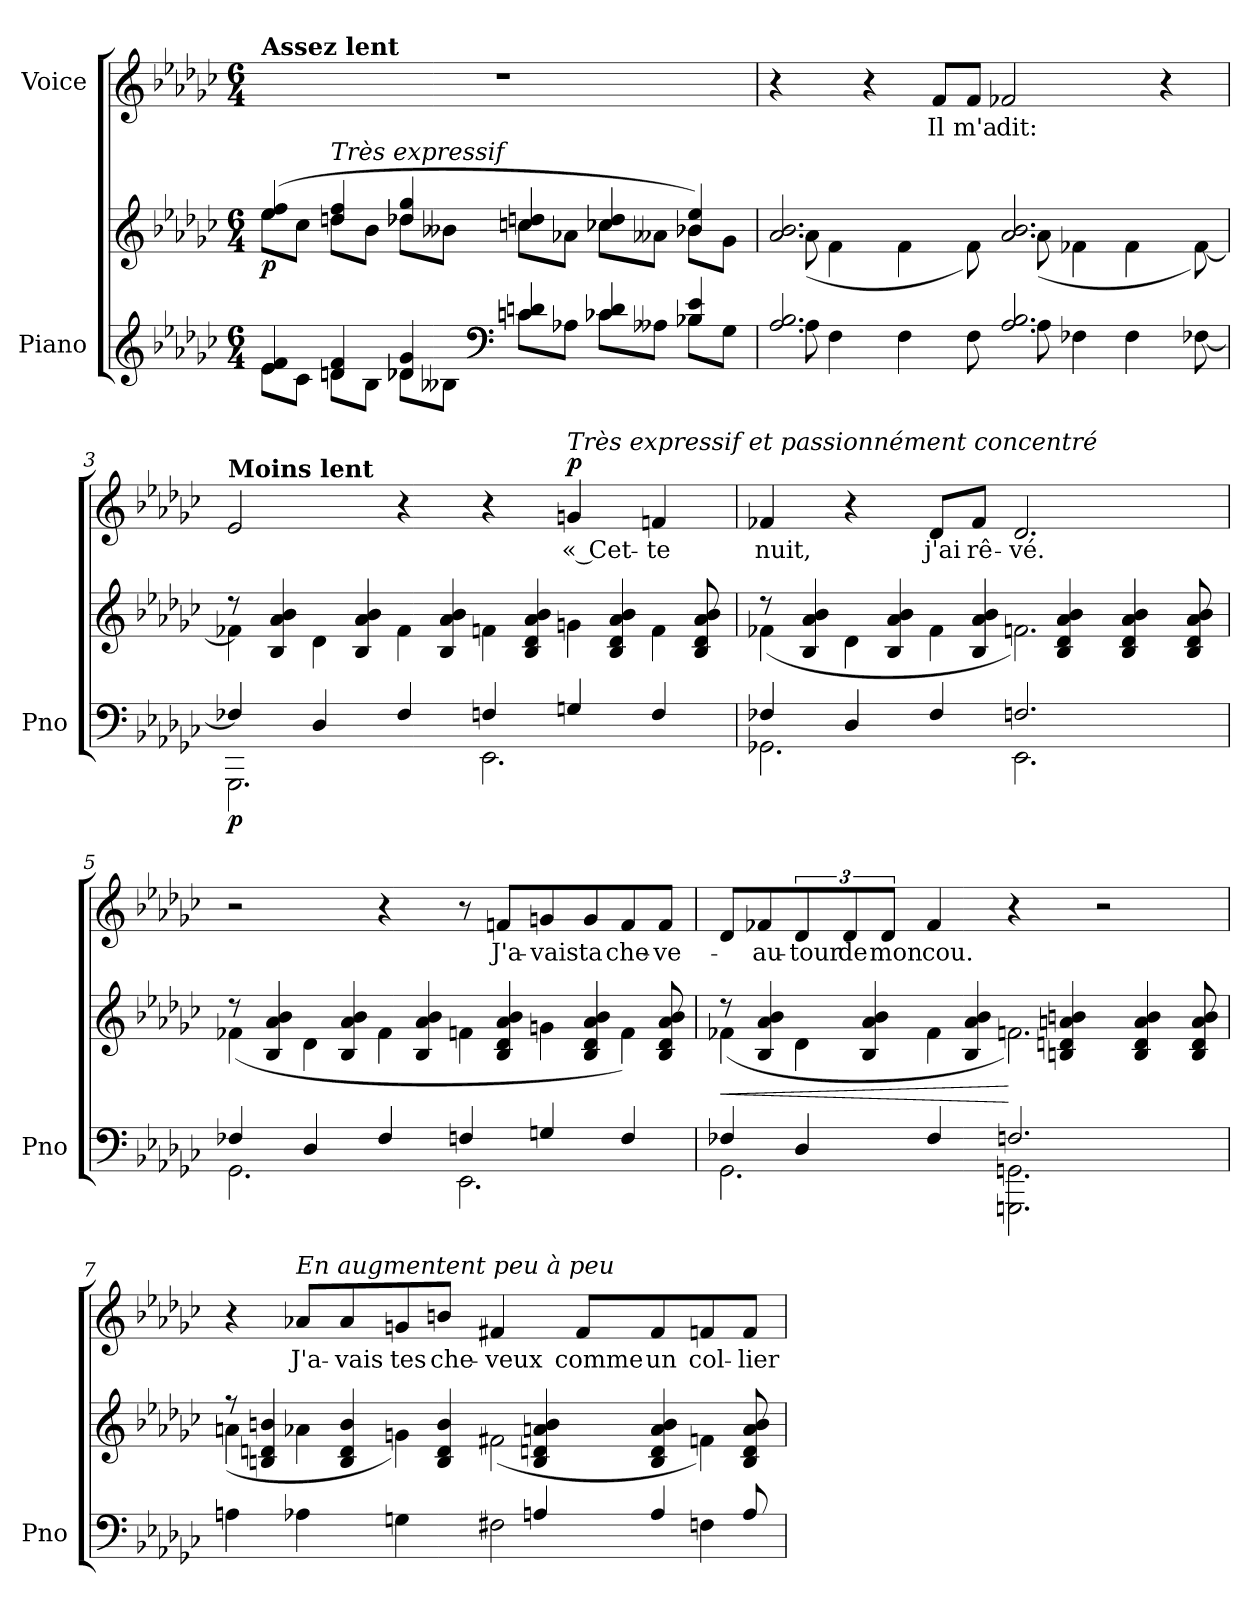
**kern	**kern	**dynam	**kern	**text	**dynam
*part2	*part2	*part2	*part1	*part1	*part1
*staff3	*staff2	*staff2/3	*staff1	*staff1	*staff1
*I"Piano	*	*	*I"Voice	*	*
*I'Pno	*	*	*	*	*
*clefG2	*clefG2	*	*clefG2	*	*
*k[b-e-a-d-g-c-]	*k[b-e-a-d-g-c-]	*	*k[b-e-a-d-g-c-]	*	*
*M6/4	*M6/4	*	*M6/4	*	*
=1	=1	=1	=1	=1	=1
*^	*^	*	*	*	*
!	!	!	!	!	!LO:TX:a:B:t=Assez lent	!	!
!	!	!	!	!LO:DY:b	!	!	!
4e-/ 4f/	8e-\L	(4ee-/ 4ff/	8ee-\L	p	1.r	.	.
.	8c-\J	.	8cc-\J	.	.	.	.
!	!	!LO:TX:i:t=Très expressif	!	!	!	!	!
4dn/ 4f/	8dn\L	4ddn/ 4ff/	8dd\L	.	.	.	.
.	8B-\J	.	8b-\J	.	.	.	.
4d-X/ 4g-/	8d-\L	4dd-X/ 4gg-/	8dd-\L	.	.	.	.
.	8B--X\J	.	8b--X\J	.	.	.	.
*clefF4	*	*	*	*	*	*	*
4cn/ 4dn/	8cn\L	4ccn/ 4ddn/	8ccn\L	.	.	.	.
.	8A-X\J	.	8a-X\J	.	.	.	.
4c-X/ 4d/	8c-\L	4cc-X/ 4dd/	8cc-\L	.	.	.	.
.	8A--X\J	.	8a--X\J	.	.	.	.
4B-X/ 4e-/	8B-\L	4b-X/ 4ee-/)	8b-\L	.	.	.	.
.	8G-\J	.	8g-\J	.	.	.	.
=2	=2	=2	=2	=2	=2	=2	=2
2.A-/ 2.B-/	8A-\	2.a-/ 2.b-/	(8a-\	.	4r	.	.
.	4F\	.	4f\	.	.	.	.
.	.	.	.	.	4r	.	.
.	4F\	.	4f\	.	.	.	.
.	.	.	.	.	8f/L	Il	.
.	8F\	.	8f\)	.	8f/J	m'a	.
2.A-/ 2.B-/	8A-\	2.a-/ 2.b-/	(8a-\	.	2f-X/	dit:	.
.	4F-X\	.	4f-X\	.	.	.	.
.	4F-\	.	4f-\	.	.	.	.
.	.	.	.	.	4r	.	.
.	[8F-X\	.	[8f-\)	.	.	.	.
=3	=3	=3	=3	=3	=3	=3	=3
!	!	!	!	!	!LO:TX:a:B:t=Moins lent	!	!
!	!	!	!	!LO:DY:b=2	!	!	!
2.GGG-\	4F-X/]	8r	4f-X\]	p	2e-/	.	.
.	.	4B-/ 4a-/ 4b-/	.	.	.	.	.
.	4D-/	.	4d-\	.	.	.	.
.	.	4B-/ 4a-/ 4b-/	.	.	.	.	.
.	4F-/	.	4f-\	.	4r	.	.
.	.	4B-/ 4a-/ 4b-/	.	.	.	.	.
2.EE-\	4Fn/	.	4fn\	.	4r	.	.
.	.	4B-/ 4d-/ 4a-/ 4b-/	.	.	.	.	.
!	!	!	!	!	!LO:TX:i:t=Très expressif et passionnément concentré	!	!
!	!	!	!	!	!	!	!LO:DY:b
.	4Gn/	.	4gn\	.	4gn/	« Cet-	p
.	.	4B-/ 4d-/ 4a-/ 4b-/	.	.	.	.	.
.	4F/	.	4f\	.	4fn/	-te	.
.	.	8B-/ 8d-/ 8a-/ 8b-/	.	.	.	.	.
=4	=4	=4	=4	=4	=4	=4	=4
2.GG-X\	4F-X/	8r	(4f-X\	.	4f-X/	nuit,	.
.	.	4B-/ 4a-/ 4b-/	.	.	.	.	.
.	4D-/	.	4d-\	.	4r	.	.
.	.	4B-/ 4a-/ 4b-/	.	.	.	.	.
.	4F-/	.	4f-\	.	8d-/L	j'ai	.
.	.	4B-/ 4a-/ 4b-/	.	.	8f-/J	rê-	.
2.EE-\	2.Fn/	.	2.fn\)	.	2.d-/	-vé.	.
.	.	4B-/ 4d-/ 4a-/ 4b-/	.	.	.	.	.
.	.	4B-/ 4d-/ 4a-/ 4b-/	.	.	.	.	.
.	.	8B-/ 8d-/ 8a-/ 8b-/	.	.	.	.	.
=5	=5	=5	=5	=5	=5	=5	=5
2.GG-\	4F-X/	8r	(4f-X\	.	2r	.	.
.	.	4B-/ 4a-/ 4b-/	.	.	.	.	.
.	4D-/	.	4d-\	.	.	.	.
.	.	4B-/ 4a-/ 4b-/	.	.	.	.	.
.	4F-/	.	4f-\	.	4r	.	.
.	.	4B-/ 4a-/ 4b-/	.	.	.	.	.
2.EE-\	4Fn/	.	4fn\	.	8r	.	.
.	.	4B-/ 4d-/ 4a-/ 4b-/	.	.	8fn/L	J'a-	.
.	4Gn/	.	4gn\	.	8gn/	-vais	.
.	.	4B-/ 4d-/ 4a-/ 4b-/	.	.	8g/	ta	.
.	4F/	.	4f\)	.	8f/	che-	.
.	.	8B-/ 8d-/ 8a-/ 8b-/	.	.	8f/J	-ve-	.
=6	=6	=6	=6	=6	=6	=6	=6
!	!	!	!	!LO:HP:b	!	!	!
2.GG-\	4F-X/	8r	(4f-X\	<	8d-/L	.	.
.	.	4B-/ 4a-/ 4b-/	.	.	8f-X/	au-	.
.	4D-/	.	4d-\	.	12d-/	-tour	.
.	.	.	.	.	12d-/	de	.
.	.	4B-/ 4a-/ 4b-/	.	.	.	.	.
.	.	.	.	.	12d-/J	mon	.
.	4F-/	.	4f-\	.	4f-/	cou.	.
.	.	4B-/ 4a-/ 4b-/	.	.	.	.	.
2.GGGn\ 2.GGn\	2.Fn/	.	2.fn\)	[	4r	.	.
.	.	4Bn/ 4dn/ 4an/ 4bn/	.	.	.	.	.
.	.	.	.	.	2r	.	.
.	.	4B/ 4d/ 4a/ 4b/	.	.	.	.	.
.	.	8B/ 8d/ 8a/ 8b/	.	.	.	.	.
=7	=7	=7	=7	=7	=7	=7	=7
2.ryy	4An\	8r	(4an\	.	4r	.	.
.	.	4Bn/ 4dn/ 4bn/	.	.	.	.	.
!	!	!	!	!	!LO:TX:i:t=En           augmentent           peu           à           peu	!	!
.	4A-X\	.	4a-X\	.	8a-X/L	J'a-	.
.	.	4B/ 4d/ 4b/	.	.	8a-/	-vais	.
.	4Gn\	.	4gn\)	.	8gn/	tes	.
.	.	4B/ 4d/ 4b/	.	.	8bn/J	che-	.
8ryy	2F#X\	.	(2f#X\	.	4f#X/	-veux	.
4An/	.	4B/ 4dn/ 4an/ 4b/	.	.	.	.	.
.	.	.	.	.	8f#/L	comme	.
4A/	.	4B/ 4d/ 4a/ 4b/	.	.	8f#/	un	.
.	4Fn\	.	4fn\)	.	8fn/	col-	.
8A/	.	8B/ 8d/ 8a/ 8b/	.	.	8f/J	-lier	.
*v	*v	*	*	*	*	*	*
*	*v	*v	*	*	*	*
=	=	=	=	=	=
*-	*-	*-	*-	*-	*-
